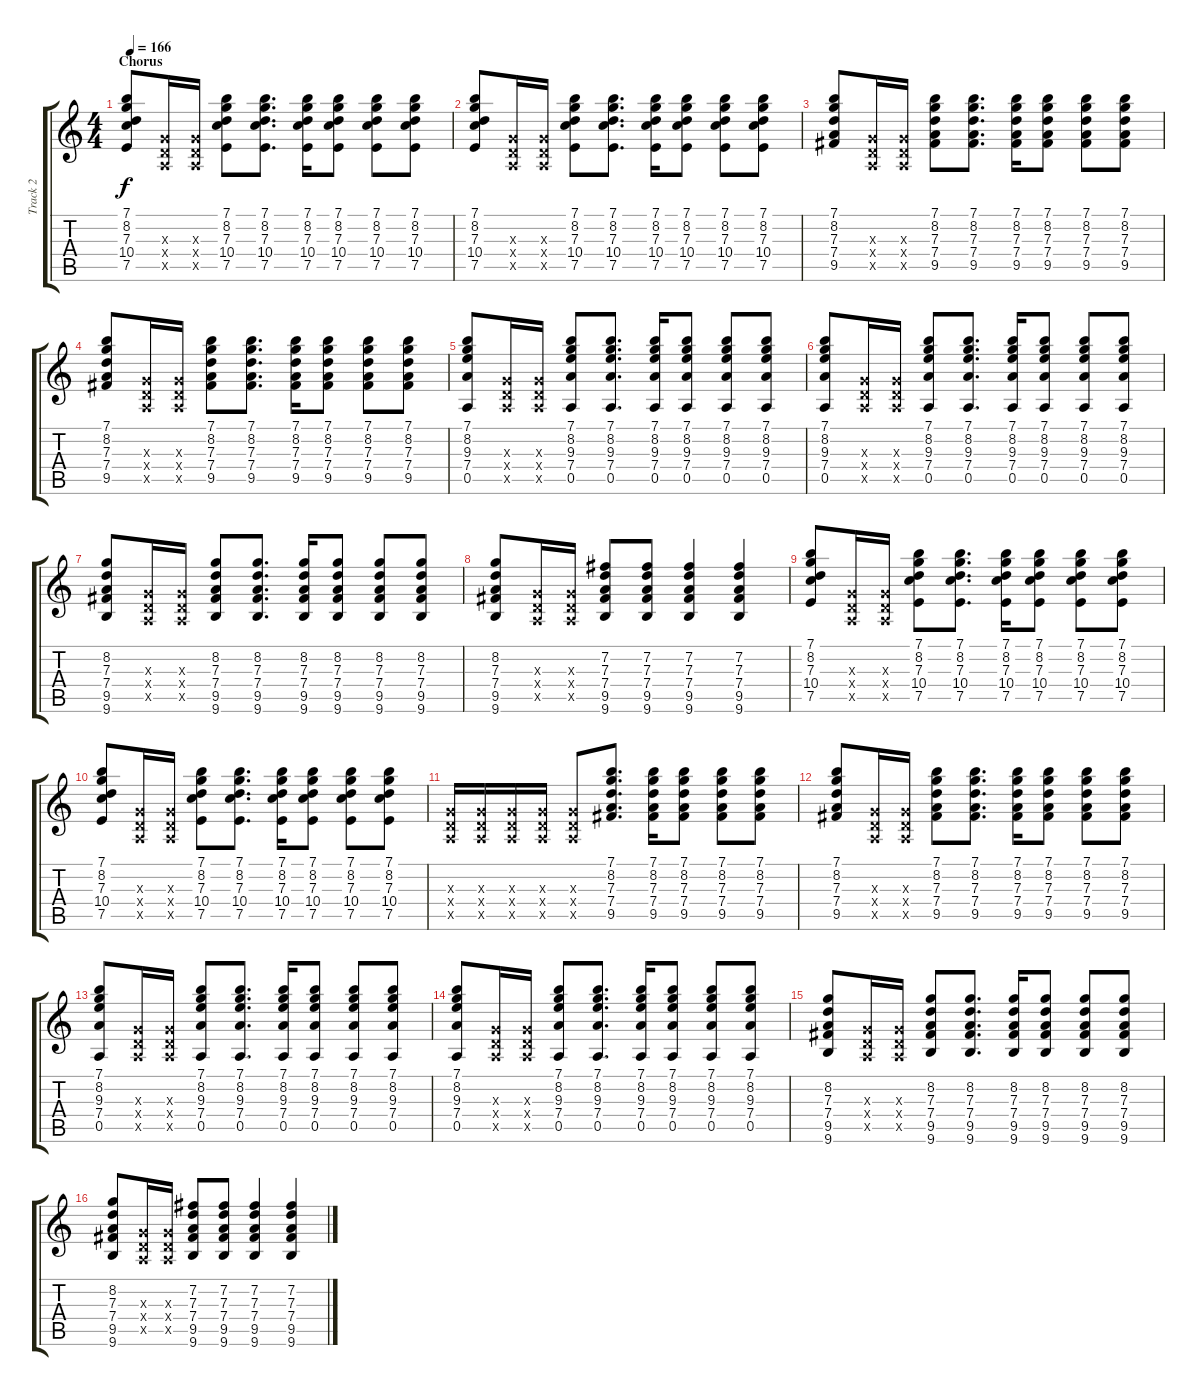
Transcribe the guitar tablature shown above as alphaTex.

\track ("Track 2" "Track 2") {instrument electricguitarjazz}
\staff {score tabs}
\tuning (E4 B3 G3 D3 A2 D2) {hide}
\ts (4 4)
\section ("" "Chorus")
\tempo 166
\clef g2
\ks c
(7.1 8.2 7.3 10.4 7.5).8{dy f instrument overdrivenguitar} (0.3{x} 0.4{x} 0.5{x}).16 (0.3{x} 0.4{x} 0.5{x}).16 (7.1 8.2 7.3 10.4 7.5).8 (7.1 8.2 7.3 10.4 7.5).8{d} (7.1 8.2 7.3 10.4 7.5).16 (7.1 8.2 7.3 10.4 7.5).8 (7.1 8.2 7.3 10.4 7.5).8 (7.1 8.2 7.3 10.4 7.5).8 |
(7.1 8.2 7.3 10.4 7.5).8 (0.3{x} 0.4{x} 0.5{x}).16 (0.3{x} 0.4{x} 0.5{x}).16 (7.1 8.2 7.3 10.4 7.5).8 (7.1 8.2 7.3 10.4 7.5).8{d} (7.1 8.2 7.3 10.4 7.5).16 (7.1 8.2 7.3 10.4 7.5).8 (7.1 8.2 7.3 10.4 7.5).8 (7.1 8.2 7.3 10.4 7.5).8 |
(7.1 8.2 7.3 7.4 9.5).8 (0.3{x} 0.4{x} 0.5{x}).16 (0.3{x} 0.4{x} 0.5{x}).16 (7.1 8.2 7.3 7.4 9.5).8 (7.1 8.2 7.3 7.4 9.5).8{d} (7.1 8.2 7.3 7.4 9.5).16 (7.1 8.2 7.3 7.4 9.5).8 (7.1 8.2 7.3 7.4 9.5).8 (7.1 8.2 7.3 7.4 9.5).8 |
(7.1 8.2 7.3 7.4 9.5).8 (0.3{x} 0.4{x} 0.5{x}).16 (0.3{x} 0.4{x} 0.5{x}).16 (7.1 8.2 7.3 7.4 9.5).8 (7.1 8.2 7.3 7.4 9.5).8{d} (7.1 8.2 7.3 7.4 9.5).16 (7.1 8.2 7.3 7.4 9.5).8 (7.1 8.2 7.3 7.4 9.5).8 (7.1 8.2 7.3 7.4 9.5).8 |
(7.1 8.2 9.3 7.4 0.5).8 (0.3{x} 0.4{x} 0.5{x}).16 (0.3{x} 0.4{x} 0.5{x}).16 (7.1 8.2 9.3 7.4 0.5).8 (7.1 8.2 9.3 7.4 0.5).8{d} (7.1 8.2 9.3 7.4 0.5).16 (7.1 8.2 9.3 7.4 0.5).8 (7.1 8.2 9.3 7.4 0.5).8 (7.1 8.2 9.3 7.4 0.5).8 |
(7.1 8.2 9.3 7.4 0.5).8 (0.3{x} 0.4{x} 0.5{x}).16 (0.3{x} 0.4{x} 0.5{x}).16 (7.1 8.2 9.3 7.4 0.5).8 (7.1 8.2 9.3 7.4 0.5).8{d} (7.1 8.2 9.3 7.4 0.5).16 (7.1 8.2 9.3 7.4 0.5).8 (7.1 8.2 9.3 7.4 0.5).8 (7.1 8.2 9.3 7.4 0.5).8 |
(8.2 7.3 7.4 9.5 9.6).8 (0.3{x} 0.4{x} 0.5{x}).16 (0.3{x} 0.4{x} 0.5{x}).16 (8.2 7.3 7.4 9.5 9.6).8 (8.2 7.3 7.4 9.5 9.6).8{d} (8.2 7.3 7.4 9.5 9.6).16 (8.2 7.3 7.4 9.5 9.6).8 (8.2 7.3 7.4 9.5 9.6).8 (8.2 7.3 7.4 9.5 9.6).8 |
(8.2 7.3 7.4 9.5 9.6).8 (0.3{x} 0.4{x} 0.5{x}).16 (0.3{x} 0.4{x} 0.5{x}).16 (7.2 7.3 7.4 9.5 9.6).8 (7.2 7.3 7.4 9.5 9.6).8 (7.2 7.3 7.4 9.5 9.6).4 (7.2 7.3 7.4 9.5 9.6).4 |
(7.1 8.2 7.3 10.4 7.5).8 (0.3{x} 0.4{x} 0.5{x}).16 (0.3{x} 0.4{x} 0.5{x}).16 (7.1 8.2 7.3 10.4 7.5).8 (7.1 8.2 7.3 10.4 7.5).8{d} (7.1 8.2 7.3 10.4 7.5).16 (7.1 8.2 7.3 10.4 7.5).8 (7.1 8.2 7.3 10.4 7.5).8 (7.1 8.2 7.3 10.4 7.5).8 |
(7.1 8.2 7.3 10.4 7.5).8 (0.3{x} 0.4{x} 0.5{x}).16 (0.3{x} 0.4{x} 0.5{x}).16 (7.1 8.2 7.3 10.4 7.5).8 (7.1 8.2 7.3 10.4 7.5).8{d} (7.1 8.2 7.3 10.4 7.5).16 (7.1 8.2 7.3 10.4 7.5).8 (7.1 8.2 7.3 10.4 7.5).8 (7.1 8.2 7.3 10.4 7.5).8 |
(0.3{x} 0.4{x} 0.5{x}).16 (0.3{x} 0.4{x} 0.5{x}).16 (0.3{x} 0.4{x} 0.5{x}).16 (0.3{x} 0.4{x} 0.5{x}).16 (0.3{x} 0.4{x} 0.5{x}).8 (7.1 8.2 7.3 7.4 9.5).8{d} (7.1 8.2 7.3 7.4 9.5).16 (7.1 8.2 7.3 7.4 9.5).8 (7.1 8.2 7.3 7.4 9.5).8 (7.1 8.2 7.3 7.4 9.5).8 |
(7.1 8.2 7.3 7.4 9.5).8 (0.3{x} 0.4{x} 0.5{x}).16 (0.3{x} 0.4{x} 0.5{x}).16 (7.1 8.2 7.3 7.4 9.5).8 (7.1 8.2 7.3 7.4 9.5).8{d} (7.1 8.2 7.3 7.4 9.5).16 (7.1 8.2 7.3 7.4 9.5).8 (7.1 8.2 7.3 7.4 9.5).8 (7.1 8.2 7.3 7.4 9.5).8 |
(7.1 8.2 9.3 7.4 0.5).8 (0.3{x} 0.4{x} 0.5{x}).16 (0.3{x} 0.4{x} 0.5{x}).16 (7.1 8.2 9.3 7.4 0.5).8 (7.1 8.2 9.3 7.4 0.5).8{d} (7.1 8.2 9.3 7.4 0.5).16 (7.1 8.2 9.3 7.4 0.5).8 (7.1 8.2 9.3 7.4 0.5).8 (7.1 8.2 9.3 7.4 0.5).8 |
(7.1 8.2 9.3 7.4 0.5).8 (0.3{x} 0.4{x} 0.5{x}).16 (0.3{x} 0.4{x} 0.5{x}).16 (7.1 8.2 9.3 7.4 0.5).8 (7.1 8.2 9.3 7.4 0.5).8{d} (7.1 8.2 9.3 7.4 0.5).16 (7.1 8.2 9.3 7.4 0.5).8 (7.1 8.2 9.3 7.4 0.5).8 (7.1 8.2 9.3 7.4 0.5).8 |
(8.2 7.3 7.4 9.5 9.6).8 (0.3{x} 0.4{x} 0.5{x}).16 (0.3{x} 0.4{x} 0.5{x}).16 (8.2 7.3 7.4 9.5 9.6).8 (8.2 7.3 7.4 9.5 9.6).8{d} (8.2 7.3 7.4 9.5 9.6).16 (8.2 7.3 7.4 9.5 9.6).8 (8.2 7.3 7.4 9.5 9.6).8 (8.2 7.3 7.4 9.5 9.6).8 |
(8.2 7.3 7.4 9.5 9.6).8 (0.3{x} 0.4{x} 0.5{x}).16 (0.3{x} 0.4{x} 0.5{x}).16 (7.2 7.3 7.4 9.5 9.6).8 (7.2 7.3 7.4 9.5 9.6).8 (7.2 7.3 7.4 9.5 9.6).4 (7.2 7.3 7.4 9.5 9.6).4
